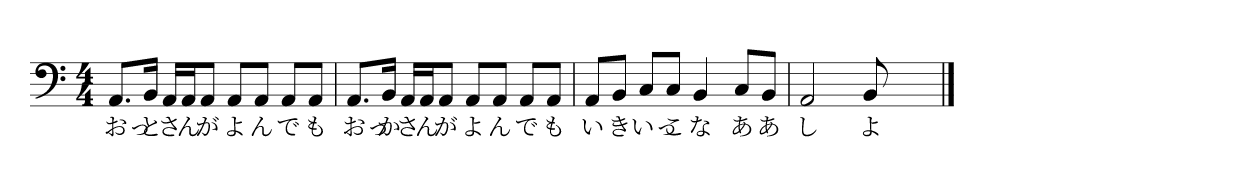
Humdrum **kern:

**kern	**text
*part1	*part1
*staff1	*staff1
*clefF4	*
*M4/4	*
*MM100	*
=1	=1
!	!LO:LY:b
8.AA/L	おっ
!	!LO:LY:b
16BB/Jk	と
!	!LO:LY:b
16AA/LL	さ
!	!LO:LY:b
16AA/J	ん
!	!LO:LY:b
8AA/J	が
!	!LO:LY:b
8AA/L	よ
!	!LO:LY:b
8AA/J	ん
!	!LO:LY:b
8AA/L	で
!	!LO:LY:b
8AA/J	も
=2	=2
!	!LO:LY:b
8.AA/L	おっ
!	!LO:LY:b
16BB/Jk	か
!	!LO:LY:b
16AA/LL	さ
!	!LO:LY:b
16AA/J	ん
!	!LO:LY:b
8AA/J	が
!	!LO:LY:b
8AA/L	よ
!	!LO:LY:b
8AA/J	ん
!	!LO:LY:b
8AA/L	で
!	!LO:LY:b
8AA/J	も
=3	=3
!	!LO:LY:b
8AA/L	い
!	!LO:LY:b
8BB/J	き
!	!LO:LY:b
8C/L	いっ
!	!LO:LY:b
8C/J	こ
!	!LO:LY:b
4BB/	な
!	!LO:LY:b
8C/L	あ
!	!LO:LY:b
8BB/J	あ
=4	=4
!	!LO:LY:b
2AA/	し
!	!LO:LY:b
8BB/	よ
4.ryy	.
==	==
*-	*-
